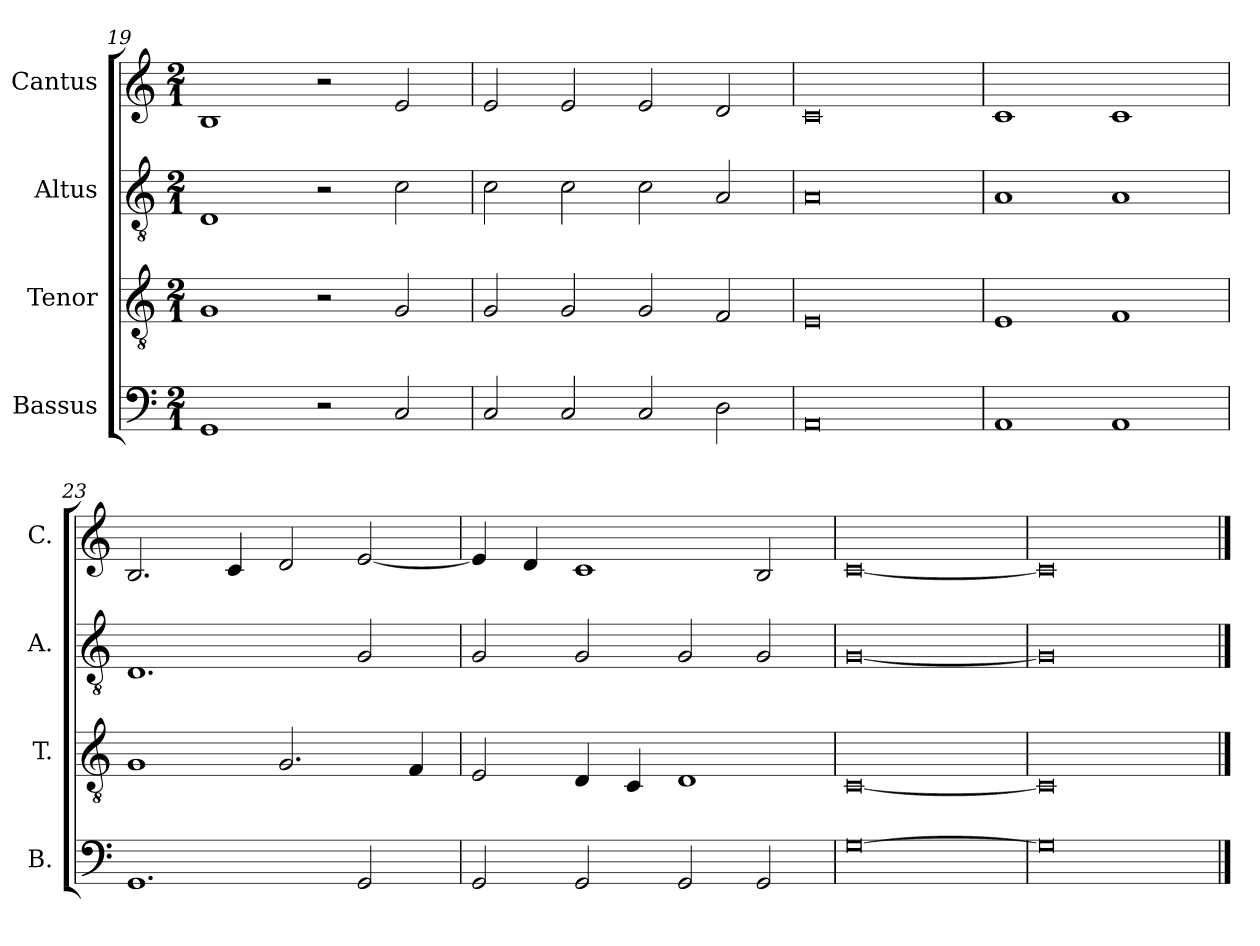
**kern	**kern	**kern	**kern
*part4	*part3	*part2	*part1
*staff4	*staff3	*staff2	*staff1
*I"Bassus	*I"Tenor	*I"Altus	*I"Cantus
*I'B.	*I'T.	*I'A.	*I'C.
*clefF4	*clefGv2	*clefGv2	*clefG2
*k[]	*k[]	*k[]	*k[]
*M2/1	*M2/1	*M2/1	*M2/1
=19	=19	=19	=19
1GG	1G	1D	1B
2r	2r	2r	2r
2C/	2G/	2c\	2e/
=20	=20	=20	=20
2C/	2G/	2c\	2e/
2C/	2G/	2c\	2e/
2C/	2G/	2c\	2e/
2D\	2F/	2A/	2d/
=21	=21	=21	=21
0AA	0E	0A	0c
=22	=22	=22	=22
1AA	1E	1A	1c
1AA	1F	1A	1c
=23	=23	=23	=23
1.GG	1G	1.D	2.B/
.	.	.	4c/
.	2.G/	.	2d/
2GG/	.	2G/	[2e/
.	4F/	.	.
=24	=24	=24	=24
2GG/	2E/	2G/	4e/]
.	.	.	4d/
2GG/	4D/	2G/	1c
.	4C/	.	.
2GG/	1D	2G/	.
2GG/	.	2G/	2B/
=25	=25	=25	=25
[0G	[0C	[0G	[0c
=26	=26	=26	=26
0G]	0C]	0G]	0c]
==	==	==	==
*-	*-	*-	*-
